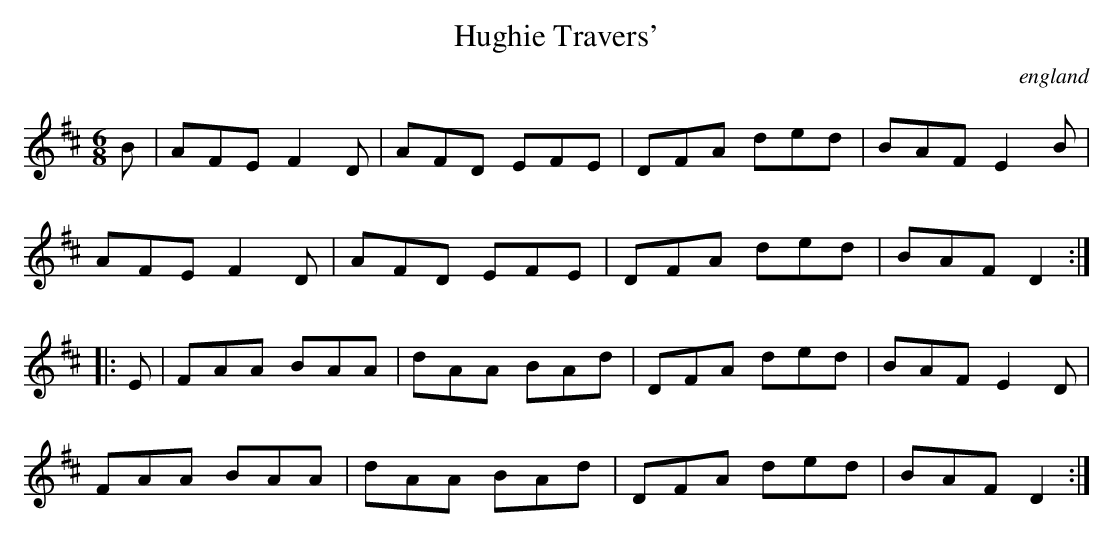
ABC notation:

X:1
T:Hughie Travers'
O:england
M:6/8
K:D
B|AFE F2D|AFD EFE|DFA ded|BAF E2B|
AFE F2D|AFD EFE|DFA ded|BAF D2:|
|:E|FAA BAA|dAA BAd|DFA ded|BAF E2D|
FAA BAA|dAA BAd|DFA ded|BAF D2:|
